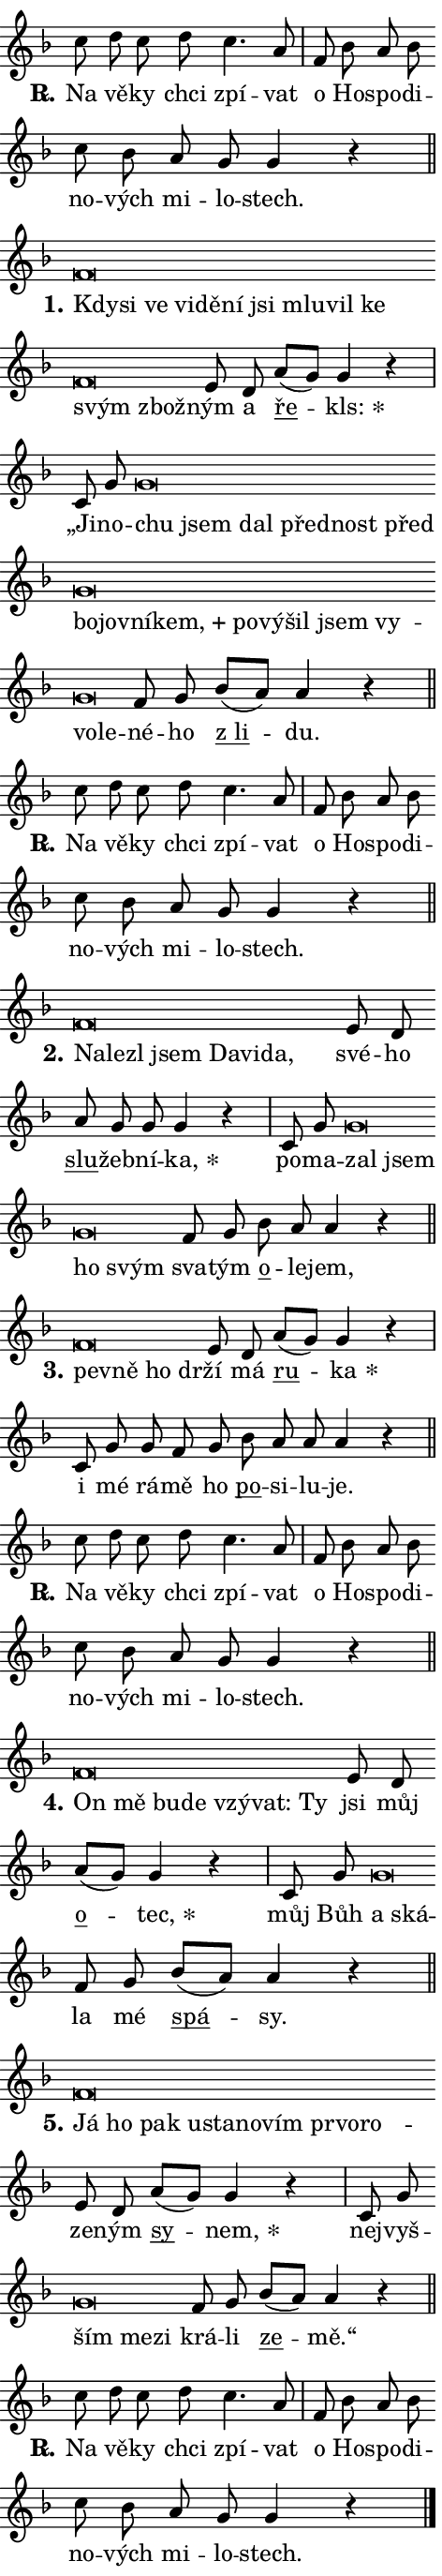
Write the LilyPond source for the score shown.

\version "2.24.0"
\header { tagline = "" }
\paper {
  indent = 0\cm
  top-margin = 0\cm
  right-margin = 0.13\cm % to fit lyric hyphens
  bottom-margin = 0\cm
  left-margin = 0\cm
  paper-width = 8\cm
  page-breaking = #ly:one-page-breaking
  system-system-spacing.basic-distance = #11
  score-system-spacing.basic-distance = #11
  ragged-last = ##f
}


%% Author: Thomas Morley
%% https://lists.gnu.org/archive/html/lilypond-user/2020-05/msg00002.html
#(define (line-position grob)
"Returns position of @var[grob} in current system:
   @code{'start}, if at first time-step
   @code{'end}, if at last time-step
   @code{'middle} otherwise
"
  (let* ((col (ly:item-get-column grob))
         (ln (ly:grob-object col 'left-neighbor))
         (rn (ly:grob-object col 'right-neighbor))
         (col-to-check-left (if (ly:grob? ln) ln col))
         (col-to-check-right (if (ly:grob? rn) rn col))
         (break-dir-left
           (and
             (ly:grob-property col-to-check-left 'non-musical #f)
             (ly:item-break-dir col-to-check-left)))
         (break-dir-right
           (and
             (ly:grob-property col-to-check-right 'non-musical #f)
             (ly:item-break-dir col-to-check-right))))
        (cond ((eqv? 1 break-dir-left) 'start)
              ((eqv? -1 break-dir-right) 'end)
              (else 'middle))))

#(define (tranparent-at-line-position vctor)
  (lambda (grob)
  "Relying on @code{line-position} select the relevant enry from @var{vctor}.
Used to determine transparency,"
    (case (line-position grob)
      ((end) (not (vector-ref vctor 0)))
      ((middle) (not (vector-ref vctor 1)))
      ((start) (not (vector-ref vctor 2))))))

noteHeadBreakVisibility =
#(define-music-function (break-visibility)(vector?)
"Makes @code{NoteHead}s transparent relying on @var{break-visibility}"
#{
  \override NoteHead.transparent =
    #(tranparent-at-line-position break-visibility)
#})

#(define delete-ledgers-for-transparent-note-heads
  (lambda (grob)
    "Reads whether a @code{NoteHead} is transparent.
If so this @code{NoteHead} is removed from @code{'note-heads} from
@var{grob}, which is supposed to be @code{LedgerLineSpanner}.
As a result ledgers are not printed for this @code{NoteHead}"
    (let* ((nhds-array (ly:grob-object grob 'note-heads))
           (nhds-list
             (if (ly:grob-array? nhds-array)
                 (ly:grob-array->list nhds-array)
                 '()))
           ;; Relies on the transparent-property being done before
           ;; Staff.LedgerLineSpanner.after-line-breaking is executed.
           ;; This is fragile ...
           (to-keep
             (remove
               (lambda (nhd)
                 (ly:grob-property nhd 'transparent #f))
               nhds-list)))
      ;; TODO find a better method to iterate over grob-arrays, similiar
      ;; to filter/remove etc for lists
      ;; For now rebuilt from scratch
      (set! (ly:grob-object grob 'note-heads)  '())
      (for-each
        (lambda (nhd)
          (ly:pointer-group-interface::add-grob grob 'note-heads nhd))
        to-keep))))

squashNotes = {
  \override NoteHead.X-extent = #'(-0.2 . 0.2)
  \override NoteHead.Y-extent = #'(-0.75 . 0)
  \override NoteHead.stencil =
    #(lambda (grob)
       (let ((pos (ly:grob-property grob 'staff-position)))
         (begin
           (if (< pos -7) (display "ERROR: Lower brevis then expected\n") (display ""))
           (if (<= pos -6) ly:text-interface::print ly:note-head::print))))
}
unSquashNotes = {
  \revert NoteHead.X-extent
  \revert NoteHead.Y-extent
  \revert NoteHead.stencil
}

hideNotes = \noteHeadBreakVisibility #begin-of-line-visible
unHideNotes = \noteHeadBreakVisibility #all-visible

% work-around for resetting accidentals
% https://lilypond.org/doc/v2.23/Documentation/notation/displaying-rhythms#unmetered-music
cadenzaMeasure = {
  \cadenzaOff
  \partial 1024 s1024
  \cadenzaOn
}

#(define-markup-command (accent layout props text) (markup?)
  "Underline accented syllable"
  (interpret-markup layout props
    #{\markup \override #'(offset . 4.3) \underline { #text }#}))

responsum = \markup \concat {
  "R" \hspace #-1.05 \path #0.1 #'((moveto 0 0.07) (lineto 0.9 0.8)) \hspace #0.05 "."
}

spaceSize = #0.6828661417322834 % exact space size for TeX Gyre Schola

\layout {
  \context {
    \Staff
    \remove "Time_signature_engraver"
    \override LedgerLineSpanner.after-line-breaking = #delete-ledgers-for-transparent-note-heads
  }
  \context {
    \Lyrics {
      \override LyricSpace.minimum-distance = \spaceSize
      \override LyricText.font-name = #"TeX Gyre Schola"
      \override LyricText.font-size = 1
      \override StanzaNumber.font-name = #"TeX Gyre Schola Bold"
      \override StanzaNumber.font-size = 1
    }
  }
  \context {
    \Score 
    \override NoteHead.text =
      #(lambda (grob) 
        (let ((pos (ly:grob-property grob 'staff-position)))
          #{\markup {
            \combine
              \halign #-0.55 \raise #(if (= pos -6) 0 0.5) \override #'(thickness . 2) \draw-line #'(3.2 . 0)
              \musicglyph "noteheads.sM1"
          }#}))
  }
}

% magnetic-lyrics.ily
%
%   written by
%     Jean Abou Samra <jean@abou-samra.fr>
%     Werner Lemberg <wl@gnu.org>
%
%   adapted by
%     Jiri Hon <jiri.hon@gmail.com>
%
% Version 2022-Apr-15

% https://www.mail-archive.com/lilypond-user@gnu.org/msg149350.html

#(define (Left_hyphen_pointer_engraver context)
   "Collect syllable-hyphen-syllable occurrences in lyrics and store
them in properties.  This engraver only looks to the left.  For
example, if the lyrics input is @code{foo -- bar}, it does the
following.

@itemize @bullet
@item
Set the @code{text} property of the @code{LyricHyphen} grob between
@q{foo} and @q{bar} to @code{foo}.

@item
Set the @code{left-hyphen} property of the @code{LyricText} grob with
text @q{foo} to the @code{LyricHyphen} grob between @q{foo} and
@q{bar}.
@end itemize

Use this auxiliary engraver in combination with the
@code{lyric-@/text::@/apply-@/magnetic-@/offset!} hook."
   (let ((hyphen #f)
         (text #f))
     (make-engraver
      (acknowledgers
       ((lyric-syllable-interface engraver grob source-engraver)
        (set! text grob)))
      (end-acknowledgers
       ((lyric-hyphen-interface engraver grob source-engraver)
        ;(when (not (grob::has-interface grob 'lyric-space-interface))
          (set! hyphen grob)));)
      ((stop-translation-timestep engraver)
       (when (and text hyphen)
         (ly:grob-set-object! text 'left-hyphen hyphen))
       (set! text #f)
       (set! hyphen #f)))))

#(define (lyric-text::apply-magnetic-offset! grob)
   "If the space between two syllables is less than the value in
property @code{LyricText@/.details@/.squash-threshold}, move the right
syllable to the left so that it gets concatenated with the left
syllable.

Use this function as a hook for
@code{LyricText@/.after-@/line-@/breaking} if the
@code{Left_@/hyphen_@/pointer_@/engraver} is active."
   (let ((hyphen (ly:grob-object grob 'left-hyphen #f)))
     (when hyphen
       (let ((left-text (ly:spanner-bound hyphen LEFT)))
         (when (grob::has-interface left-text 'lyric-syllable-interface)
           (let* ((common (ly:grob-common-refpoint grob left-text X))
                  (this-x-ext (ly:grob-extent grob common X))
                  (left-x-ext
                   (begin
                     ;; Trigger magnetism for left-text.
                     (ly:grob-property left-text 'after-line-breaking)
                     (ly:grob-extent left-text common X)))
                  ;; `delta` is the gap width between two syllables.
                  (delta (- (interval-start this-x-ext)
                            (interval-end left-x-ext)))
                  (details (ly:grob-property grob 'details))
                  (threshold (assoc-get 'squash-threshold details 0.2)))
             (when (< delta threshold)
               (let* (;; We have to manipulate the input text so that
                      ;; ligatures crossing syllable boundaries are not
                      ;; disabled.  For languages based on the Latin
                      ;; script this is essentially a beautification.
                      ;; However, for non-Western scripts it can be a
                      ;; necessity.
                      (lt (ly:grob-property left-text 'text))
                      (rt (ly:grob-property grob 'text))
                      (is-space (grob::has-interface hyphen 'lyric-space-interface))
                      (space (if is-space " " ""))
                      (extra-delta (if is-space spaceSize 0))
                      ;; Append new syllable.
                      (ltrt-space (if (and (string? lt) (string? rt))
                                (string-append lt space rt)
                                (make-concat-markup (list lt space rt))))
                      ;; Right-align `ltrt` to the right side.
                      (ltrt-space-markup (grob-interpret-markup
                               grob
                               (make-translate-markup
                                (cons (interval-length this-x-ext) 0)
                                (make-right-align-markup ltrt-space)))))
                 (begin
                   ;; Don't print `left-text`.
                   (ly:grob-set-property! left-text 'stencil #f)
                   ;; Set text and stencil (which holds all collected
                   ;; syllables so far) and shift it to the left.
                   (ly:grob-set-property! grob 'text ltrt-space)
                   (ly:grob-set-property! grob 'stencil ltrt-space-markup)
                   (ly:grob-translate-axis! grob (- (- delta extra-delta)) X))))))))))


#(define (lyric-hyphen::displace-bounds-first grob)
   ;; Make very sure this callback isn't triggered too early.
   (let ((left (ly:spanner-bound grob LEFT))
         (right (ly:spanner-bound grob RIGHT)))
     (ly:grob-property left 'after-line-breaking)
     (ly:grob-property right 'after-line-breaking)
     (ly:lyric-hyphen::print grob)))

squashThreshold = #0.4

\layout {
  \context {
    \Lyrics
    \consists #Left_hyphen_pointer_engraver
    \override LyricText.after-line-breaking =
      #lyric-text::apply-magnetic-offset!
    \override LyricHyphen.stencil = #lyric-hyphen::displace-bounds-first
    \override LyricText.details.squash-threshold = \squashThreshold
    \override LyricHyphen.minimum-distance = 0
    \override LyricHyphen.minimum-length = \squashThreshold
  }
}

squashText = \override LyricText.details.squash-threshold = 9999
unSquashText = \override LyricText.details.squash-threshold = \squashThreshold

leftText = \override LyricText.self-alignment-X = #LEFT
unLeftText = \revert LyricText.self-alignment-X

starOffset = #(lambda (grob) 
                (let ((x_offset (ly:self-alignment-interface::aligned-on-x-parent grob)))
                  (if (= x_offset 0) 0 (+ x_offset 1.2))))

star = #(define-music-function (syllable)(string?)
"Append star separator at the end of a syllable"
#{
  \once \override LyricText.X-offset = #starOffset
  \lyricmode { \markup {
    #syllable
    \override #'((font-name . "TeX Gyre Schola Bold")) \hspace #0.2 \lower #0.65 \larger "*"
  } }
#})

starAccent = #(define-music-function (syllable)(string?)
"Append star separator at the end of a syllable and make accent"
#{
  \once \override LyricText.X-offset = #starOffset
  \lyricmode { \markup {
    \accent #syllable
    \override #'((font-name . "TeX Gyre Schola Bold")) \hspace #0.2 \lower #0.65 \larger "*"
  } }
#})

breath = #(define-music-function (syllable)(string?)
"Append breathing indicator at the end of a syllable"
#{
  \lyricmode { \markup { #syllable "+" } }
#})

optionalBreath = #(define-music-function (syllable)(string?)
"Append optional breathing indicator at the end of a syllable"
#{
  \lyricmode { \markup { #syllable "(+)" } }
#})


\score {
    <<
        \new Voice = "melody" { \cadenzaOn \key f \major \relative { c''8 d c d c4. a8 \cadenzaMeasure \bar "|" f bes a bes \bar "" c bes \bar "" a g g4 r \cadenzaMeasure \bar "||" \break } }
        \new Lyrics \lyricsto "melody" { \lyricmode { \set stanza = \responsum
Na vě -- ky chci zpí -- vat o Ho -- spo -- di -- no -- vých mi -- lo -- stech. } }
    >>
    \layout {}
}

\score {
    <<
        \new Voice = "melody" { \cadenzaOn \key f \major \relative { \squashNotes f'\breve*1/16 \hideNotes \breve*1/16 \bar "" \breve*1/16 \bar "" \breve*1/16 \bar "" \breve*1/16 \bar "" \breve*1/16 \bar "" \breve*1/16 \bar "" \breve*1/16 \bar "" \breve*1/16 \bar "" \breve*1/16 \bar "" \breve*1/16 \breve*1/16 \bar "" \unHideNotes \unSquashNotes e8 d \bar "" a'[( g)] g4 r \cadenzaMeasure \bar "|" c,8 g' \bar "" \squashNotes g\breve*1/16 \hideNotes \breve*1/16 \bar "" \breve*1/16 \bar "" \breve*1/16 \bar "" \breve*1/16 \bar "" \breve*1/16 \bar "" \breve*1/16 \bar "" \breve*1/16 \bar "" \breve*1/16 \bar "" \breve*1/16 \bar "" \breve*1/16 \bar "" \breve*1/16 \bar "" \breve*1/16 \bar "" \breve*1/16 \bar "" \breve*1/16 \bar "" \breve*1/16 \breve*1/16 \bar "" \unHideNotes \unSquashNotes f8 g \bar "" bes[( a)] a4 r \cadenzaMeasure \bar "||" \break } }
        \new Lyrics \lyricsto "melody" { \lyricmode { \set stanza = "1."
\leftText Kdy -- \squashText si ve vi -- dě -- ní jsi mlu -- vil ke svým zbož -- \unLeftText \unSquashText ným a \markup \accent ře -- \star kls: „Ji -- no -- \leftText chu \squashText jsem dal před -- nost před bo -- jov -- ní -- \breath "kem," po -- vý -- šil jsem vy -- vo -- le -- \unLeftText \unSquashText né -- ho \markup \accent "z li" -- du. } }
    >>
    \layout {}
}

\score {
    <<
        \new Voice = "melody" { \cadenzaOn \key f \major \relative { c''8 d c d c4. a8 \cadenzaMeasure \bar "|" f bes a bes \bar "" c bes \bar "" a g g4 r \cadenzaMeasure \bar "||" \break } }
        \new Lyrics \lyricsto "melody" { \lyricmode { \set stanza = \responsum
Na vě -- ky chci zpí -- vat o Ho -- spo -- di -- no -- vých mi -- lo -- stech. } }
    >>
    \layout {}
}

\score {
    <<
        \new Voice = "melody" { \cadenzaOn \key f \major \relative { \squashNotes f'\breve*1/16 \hideNotes \breve*1/16 \bar "" \breve*1/16 \bar "" \breve*1/16 \bar "" \breve*1/16 \bar "" \breve*1/16 \breve*1/16 \bar "" \unHideNotes \unSquashNotes e8 d \bar "" a' g g g4 r \cadenzaMeasure \bar "|" c,8 g' \bar "" \squashNotes g\breve*1/16 \hideNotes \breve*1/16 \bar "" \breve*1/16 \breve*1/16 \bar "" \unHideNotes \unSquashNotes f8 g \bar "" bes a a4 r \cadenzaMeasure \bar "||" \break } }
        \new Lyrics \lyricsto "melody" { \lyricmode { \set stanza = "2."
\leftText Na -- \squashText le -- zl jsem Da -- vi -- da, \unLeftText \unSquashText své -- ho \markup \accent slu -- žeb -- ní -- \star ka, po -- ma -- \leftText zal \squashText jsem ho svým \unLeftText \unSquashText sva -- tým \markup \accent o -- le -- jem, } }
    >>
    \layout {}
}

\score {
    <<
        \new Voice = "melody" { \cadenzaOn \key f \major \relative { \squashNotes f'\breve*1/16 \hideNotes \breve*1/16 \bar "" \breve*1/16 \breve*1/16 \bar "" \unHideNotes \unSquashNotes e8 d \bar "" a'[( g)] g4 r \cadenzaMeasure \bar "|" c,8 g' \bar "" g f8 g \bar "" bes a a a4 r \cadenzaMeasure \bar "||" \break } }
        \new Lyrics \lyricsto "melody" { \lyricmode { \set stanza = "3."
\leftText pev -- \squashText ně ho dr -- \unLeftText \unSquashText ží má \markup \accent ru -- \star ka i mé rá -- mě ho \markup \accent po -- si -- lu -- je. } }
    >>
    \layout {}
}

\score {
    <<
        \new Voice = "melody" { \cadenzaOn \key f \major \relative { c''8 d c d c4. a8 \cadenzaMeasure \bar "|" f bes a bes \bar "" c bes \bar "" a g g4 r \cadenzaMeasure \bar "||" \break } }
        \new Lyrics \lyricsto "melody" { \lyricmode { \set stanza = \responsum
Na vě -- ky chci zpí -- vat o Ho -- spo -- di -- no -- vých mi -- lo -- stech. } }
    >>
    \layout {}
}

\score {
    <<
        \new Voice = "melody" { \cadenzaOn \key f \major \relative { \squashNotes f'\breve*1/16 \hideNotes \breve*1/16 \bar "" \breve*1/16 \bar "" \breve*1/16 \bar "" \breve*1/16 \bar "" \breve*1/16 \breve*1/16 \bar "" \unHideNotes \unSquashNotes e8 d \bar "" a'[( g)] g4 r \cadenzaMeasure \bar "|" c,8 g' \bar "" \squashNotes g\breve*1/16 \hideNotes \breve*1/16 \bar "" \unHideNotes \unSquashNotes f8 g \bar "" bes[( a)] a4 r \cadenzaMeasure \bar "||" \break } }
        \new Lyrics \lyricsto "melody" { \lyricmode { \set stanza = "4."
\leftText On \squashText mě bu -- de vzý -- vat: Ty \unLeftText \unSquashText jsi můj \markup \accent o -- \star tec, můj Bůh \leftText a \squashText ská -- \unLeftText \unSquashText la mé \markup \accent spá -- sy. } }
    >>
    \layout {}
}

\score {
    <<
        \new Voice = "melody" { \cadenzaOn \key f \major \relative { \squashNotes f'\breve*1/16 \hideNotes \breve*1/16 \bar "" \breve*1/16 \bar "" \breve*1/16 \bar "" \breve*1/16 \bar "" \breve*1/16 \bar "" \breve*1/16 \bar "" \breve*1/16 \bar "" \breve*1/16 \breve*1/16 \bar "" \unHideNotes \unSquashNotes e8 d \bar "" a'[( g)] g4 r \cadenzaMeasure \bar "|" c,8 g' \bar "" \squashNotes g\breve*1/16 \hideNotes \breve*1/16 \breve*1/16 \bar "" \unHideNotes \unSquashNotes f8 g \bar "" bes[( a)] a4 r \cadenzaMeasure \bar "||" \break } }
        \new Lyrics \lyricsto "melody" { \lyricmode { \set stanza = "5."
\leftText Já \squashText ho pak u -- sta -- no -- vím pr -- vo -- ro -- \unLeftText \unSquashText ze -- ným \markup \accent sy -- \star nem, nej -- vyš -- \leftText ším \squashText me -- zi \unLeftText \unSquashText krá -- li \markup \accent ze -- mě.“ } }
    >>
    \layout {}
}

\score {
    <<
        \new Voice = "melody" { \cadenzaOn \key f \major \relative { c''8 d c d c4. a8 \cadenzaMeasure \bar "|" f bes a bes \bar "" c bes \bar "" a g g4 r \cadenzaMeasure \bar "||" \break } \bar "|." }
        \new Lyrics \lyricsto "melody" { \lyricmode { \set stanza = \responsum
Na vě -- ky chci zpí -- vat o Ho -- spo -- di -- no -- vých mi -- lo -- stech. } }
    >>
    \layout {}
}
